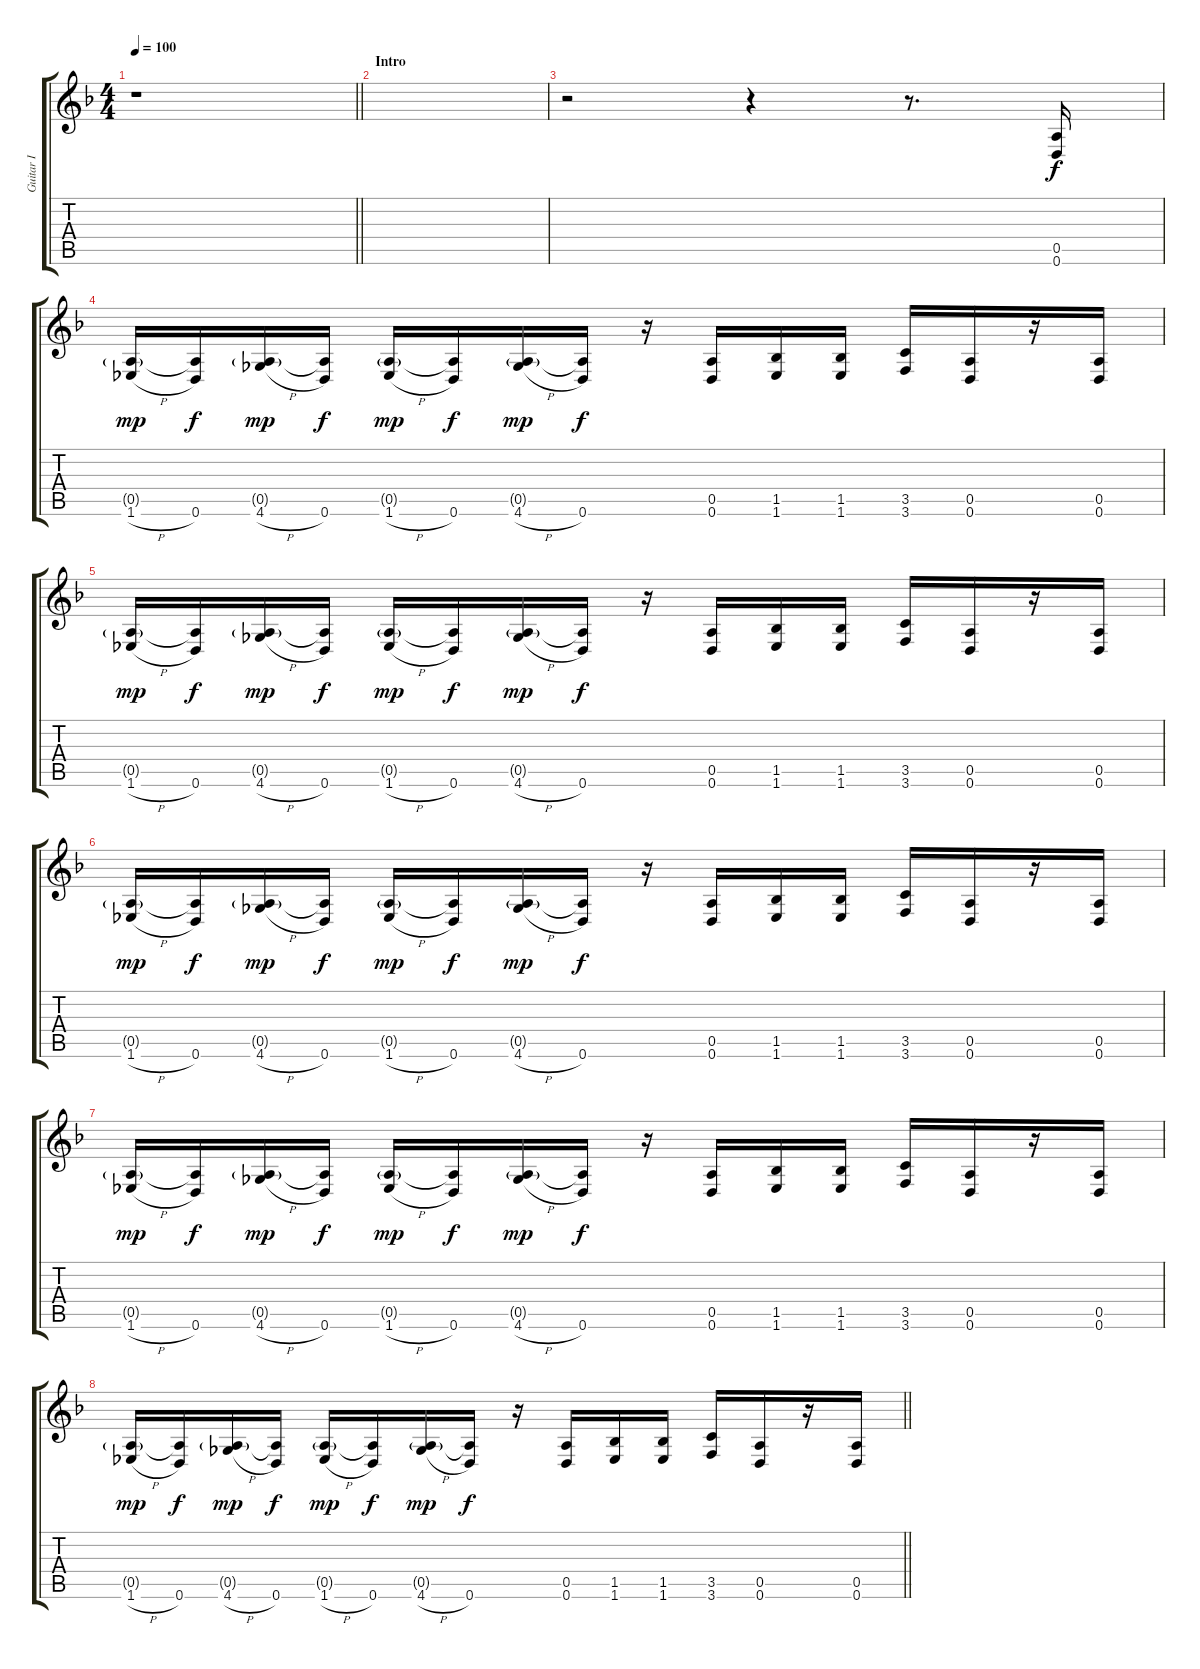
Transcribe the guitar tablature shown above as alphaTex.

\track ("Guitar I" "Guitar I") {instrument distortionguitar}
\staff {score tabs}
\tuning (E4 B3 G3 D3 A2 D2) {hide}
\ts (4 4)
\tempo 100
\clef g2
\barLineRight lightlight
\ks dminor
r.1{dy f instrument distortionguitar} |
\section ("" "Intro")
|
r.2 r.4 r.8{d} (0.5 0.6).16 |
(0.5{g} 1.6{h}).16{dy mp} (0.5{t} 0.6).16{dy f} (0.5{g} 4.6{h}).16{dy mp} (0.5{t} 0.6).16{dy f} (0.5{g} 1.6{h}).16{dy mp} (0.5{t} 0.6).16{dy f} (0.5{g} 4.6{h}).16{dy mp} (0.5{t} 0.6).16{dy f} r.16 (0.5 0.6).16 (1.5 1.6).16 (1.5 1.6).16 (3.5 3.6).16 (0.5 0.6).16 r.16 (0.5 0.6).16 |
(0.5{g} 1.6{h}).16{dy mp} (0.5{t} 0.6).16{dy f} (0.5{g} 4.6{h}).16{dy mp} (0.5{t} 0.6).16{dy f} (0.5{g} 1.6{h}).16{dy mp} (0.5{t} 0.6).16{dy f} (0.5{g} 4.6{h}).16{dy mp} (0.5{t} 0.6).16{dy f} r.16 (0.5 0.6).16 (1.5 1.6).16 (1.5 1.6).16 (3.5 3.6).16 (0.5 0.6).16 r.16 (0.5 0.6).16 |
(0.5{g} 1.6{h}).16{dy mp} (0.5{t} 0.6).16{dy f} (0.5{g} 4.6{h}).16{dy mp} (0.5{t} 0.6).16{dy f} (0.5{g} 1.6{h}).16{dy mp} (0.5{t} 0.6).16{dy f} (0.5{g} 4.6{h}).16{dy mp} (0.5{t} 0.6).16{dy f} r.16 (0.5 0.6).16 (1.5 1.6).16 (1.5 1.6).16 (3.5 3.6).16 (0.5 0.6).16 r.16 (0.5 0.6).16 |
(0.5{g} 1.6{h}).16{dy mp} (0.5{t} 0.6).16{dy f} (0.5{g} 4.6{h}).16{dy mp} (0.5{t} 0.6).16{dy f} (0.5{g} 1.6{h}).16{dy mp} (0.5{t} 0.6).16{dy f} (0.5{g} 4.6{h}).16{dy mp} (0.5{t} 0.6).16{dy f} r.16 (0.5 0.6).16 (1.5 1.6).16 (1.5 1.6).16 (3.5 3.6).16 (0.5 0.6).16 r.16 (0.5 0.6).16 |
\barLineRight lightlight
(0.5{g} 1.6{h}).16{dy mp} (0.5{t} 0.6).16{dy f} (0.5{g} 4.6{h}).16{dy mp} (0.5{t} 0.6).16{dy f} (0.5{g} 1.6{h}).16{dy mp} (0.5{t} 0.6).16{dy f} (0.5{g} 4.6{h}).16{dy mp} (0.5{t} 0.6).16{dy f} r.16 (0.5 0.6).16 (1.5 1.6).16 (1.5 1.6).16 (3.5 3.6).16 (0.5 0.6).16 r.16 (0.5 0.6).16
